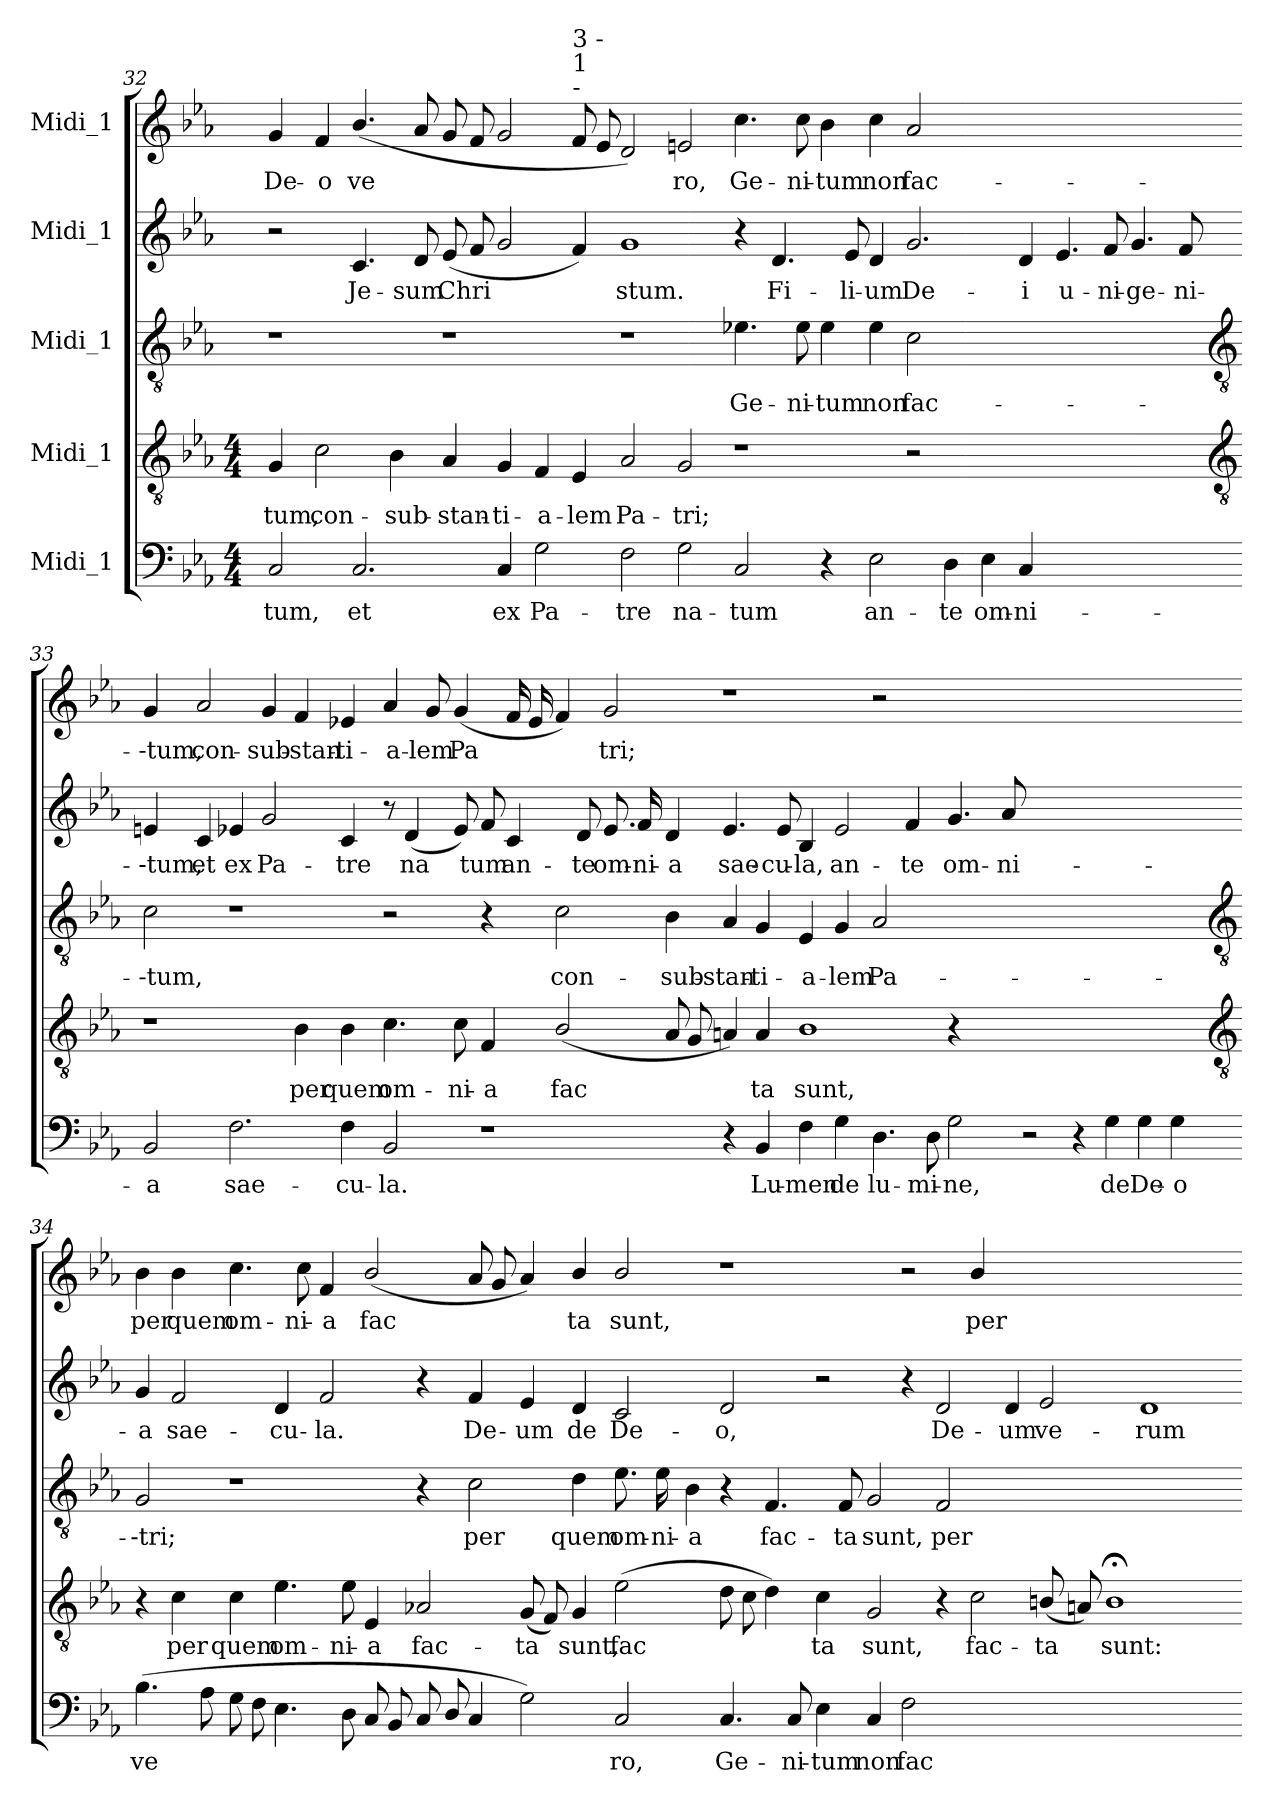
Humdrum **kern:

**kern	**text	**kern	**text	**kern	**text	**kern	**text	**kern	**text
*part5	*part5	*part4	*part4	*part3	*part3	*part2	*part2	*part1	*part1
*staff5	*staff5	*staff4	*staff4	*staff3	*staff3	*staff2	*staff2	*staff1	*staff1
*I"Midi_1	*	*I"Midi_1	*	*I"Midi_1	*	*I"Midi_1	*	*I"Midi_1	*
!!LO:LB:g=z
*clefF4	*	*clefGv2	*	*clefGv2	*	*clefG2	*	*clefG2	*
*k[b-e-a-]	*	*k[b-e-a-]	*	*k[b-e-a-]	*	*k[b-e-a-]	*	*k[b-e-a-]	*
*E-:	*	*E-:	*	*E-:	*	*E-:	*	*E-:	*
*M4/4	*	*M4/4	*	*	*	*	*	*	*
=32	=32	=32	=32	=32	=32	=32	=32	=32	=32
!	!LO:LY:b	!	!LO:LY:b	!	!	!	!	!	!LO:LY:b
2C	tum,	4G	-tum,	1r	.	2r	.	4g	De-
!	!	!	!LO:LY:b	!	!	!	!	!	!LO:LY:b
.	.	2c	con-	.	.	.	.	4f	-o
!	!LO:LY:b	!	!	!	!	!	!LO:LY:b	!	!LO:LY:b
2.C	et	.	.	.	.	4.c	Je-	(<4.b-/	ve
!	!	!	!LO:LY:b	!	!	!	!	!	!
.	.	4B-	-sub-	.	.	.	.	.	.
!	!	!	!	!	!	!	!LO:LY:b	!	!
.	.	.	.	.	.	8d	-sum	8a-	.
!	!	!	!LO:LY:b	!	!	!	!LO:LY:b	!	!
.	.	4A-	-stan-	1r	.	(<8e-	Chri	8g	.
.	.	.	.	.	.	8f	.	8f	.
!	!LO:LY:b	!	!LO:LY:b	!	!	!	!	!	!
4C	ex	4G	-ti-	.	.	2g	.	2g	.
!	!LO:LY:b	!	!LO:LY:b	!	!	!	!	!	!
2G	Pa-	4F	-a-	.	.	.	.	.	.
!	!	!	!	!	!	!	!	!LO:TX:a:t=-	!
!	!	!	!	!	!	!	!	!LO:TX:a:t=1	!
!	!	!	!	!	!	!	!	!LO:TX:a:t=3 -	!
!	!	!	!LO:LY:b	!	!	!	!	!	!
.	.	4E-	-lem	.	.	4f)	.	8f	.
.	.	.	.	.	.	.	.	8e-	.
!	!LO:LY:b	!	!LO:LY:b	!	!	!	!LO:LY:b	!	!
2F	-tre	2A-	Pa-	1r	.	1g	stum.	2d)	.
!	!LO:LY:b	!	!LO:LY:b	!	!	!	!	!	!LO:LY:b
2G	na-	2G	-tri;	.	.	.	.	2en	ro,
!	!LO:LY:b	!	!	!	!LO:LY:b	!	!	!	!LO:LY:b
2C	-tum	1r	.	4.e-X	Ge-	4r	.	4.cc	Ge-
!	!	!	!	!	!	!	!LO:LY:b	!	!
.	.	.	.	.	.	4.d	Fi-	.	.
!	!	!	!	!	!LO:LY:b	!	!	!	!LO:LY:b
.	.	.	.	8e-	-ni-	.	.	8cc	-ni-
!	!	!	!	!	!LO:LY:b	!	!	!	!LO:LY:b
4r	.	.	.	4e-	-tum	.	.	4b-	-tum
!	!	!	!	!	!	!	!LO:LY:b	!	!
.	.	.	.	.	.	8e-	-li-	.	.
!	!LO:LY:b	!	!	!	!LO:LY:b	!	!LO:LY:b	!	!LO:LY:b
2E-	an-	.	.	4e-	non	4d	-um	4cc	non
!	!	!	!	!	!LO:LY:b	!	!LO:LY:b	!	!LO:LY:b
.	.	2r	.	2c	fac-	2.g	De-	2a-	fac-
!	!LO:LY:b	!	!	!	!	!	!	!	!
4D	-te	.	.	.	.	.	.	.	.
!	!LO:LY:b	!	!	!	!	!	!	!	!
4E-	om-	1.ryy	.	1.ryy	.	.	.	1.ryy	.
!	!LO:LY:b	!	!	!	!	!	!LO:LY:b	!	!
4C	-ni-	.	.	.	.	4d	-i	.	.
!	!	!	!	!	!	!	!LO:LY:b	!	!
1ryy	.	.	.	.	.	4.e-	u-	.	.
!	!	!	!	!	!	!	!LO:LY:b	!	!
.	.	.	.	.	.	8f	-ni-	.	.
!	!	!	!	!	!	!	!LO:LY:b	!	!
.	.	.	.	.	.	4.g	-ge-	.	.
!	!	!	!	!	!	!	!LO:LY:b	!	!
.	.	.	.	.	.	8f	-ni-	.	.
!!LO:LB:g=z
=33-	=33-	=33-	=33-	=33-	=33-	=33-	=33-	=33-	=33-
*	*	*clefGv2	*	*clefGv2	*	*	*	*	*
!	!LO:LY:b	!	!	!	!LO:LY:b	!	!LO:LY:b	!	!LO:LY:b
2BB-	-a	1r	.	2c	--tum,	4en	--tum,	4g	--tum,
!	!	!	!	!	!	!	!LO:LY:b	!	!LO:LY:b
.	.	.	.	.	.	4c	et	2a-	con-
!	!LO:LY:b	!	!	!	!	!	!LO:LY:b	!	!
2.F	sae-	.	.	1r	.	4e-X	ex	.	.
!	!	!	!	!	!	!	!LO:LY:b	!	!LO:LY:b
.	.	.	.	.	.	2g	Pa-	4g	-sub-
!	!	!	!LO:LY:b	!	!	!	!	!	!LO:LY:b
.	.	4B-	per	.	.	.	.	4f	-stan-
!	!LO:LY:b	!	!LO:LY:b	!	!	!	!LO:LY:b	!	!LO:LY:b
4F	-cu-	4B-	quem	.	.	4c	-tre	4e-	-ti-
!	!LO:LY:b	!	!LO:LY:b	!	!	!	!	!	!LO:LY:b
2BB-	-la.	4.c	om-	2r	.	8r	.	4a-	-a-
!	!	!	!	!	!	!	!LO:LY:b	!	!
.	.	.	.	.	.	(<4d	na	.	.
!	!	!	!	!	!	!	!	!	!LO:LY:b
.	.	.	.	.	.	.	.	8g	-lem
!	!	!	!LO:LY:b	!	!	!	!	!	!LO:LY:b
.	.	8c	-ni-	.	.	8e-)	.	(<4g	Pa
!	!	!	!LO:LY:b	!	!	!	!LO:LY:b	!	!
1r	.	4F	-a	4r	.	8f	tum	.	.
!	!	!	!	!	!	!	!LO:LY:b	!	!
.	.	.	.	.	.	4c	an-	16f	.
.	.	.	.	.	.	.	.	16e-	.
!	!	!	!LO:LY:b	!	!LO:LY:b	!	!	!	!
.	.	(<2B-/	fac	2c	con-	.	.	4f)	.
!	!	!	!	!	!	!	!LO:LY:b	!	!
.	.	.	.	.	.	8d	-te	.	.
!	!	!	!	!	!	!	!LO:LY:b	!	!LO:LY:b
.	.	.	.	.	.	8.e-	om-	2g	tri;
!	!	!	!	!	!	!	!LO:LY:b	!	!
.	.	.	.	.	.	16f	-ni-	.	.
!	!	!	!	!	!LO:LY:b	!	!LO:LY:b	!	!
.	.	8A-	.	4B-	-sub-	4d	-a	.	.
.	.	8G	.	.	.	.	.	.	.
!	!	!	!	!	!LO:LY:b	!	!LO:LY:b	!	!
4r	.	4An)	.	4A-	-stan-	4.e-	sae-	1r	.
!	!LO:LY:b	!	!LO:LY:b	!	!LO:LY:b	!	!	!	!
4BB-	Lu-	4A	ta	4G	-ti-	.	.	.	.
!	!	!	!	!	!	!	!LO:LY:b	!	!
.	.	.	.	.	.	8e-	-cu-	.	.
!	!LO:LY:b	!	!LO:LY:b	!	!LO:LY:b	!	!LO:LY:b	!	!
4F	-men	1B-	sunt,	4E-	-a-	4B-	-la,	.	.
!	!LO:LY:b	!	!	!	!LO:LY:b	!	!LO:LY:b	!	!
4G	de	.	.	4G	-lem	2e-	an-	.	.
!	!LO:LY:b	!	!	!	!LO:LY:b	!	!	!	!
4.D	lu-	.	.	2A-	Pa-	.	.	2r	.
!	!	!	!	!	!	!	!LO:LY:b	!	!
.	.	.	.	.	.	4f	-te	.	.
!	!LO:LY:b	!	!	!	!	!	!	!	!
8D	-mi-	.	.	.	.	.	.	.	.
!	!LO:LY:b	!	!	!	!	!	!LO:LY:b	!	!
2G	-ne,	4r	.	0ryy	.	4.g	om-	0ryy	.
.	.	1..ryy	.	.	.	.	.	.	.
!	!	!	!	!	!	!	!LO:LY:b	!	!
.	.	.	.	.	.	8a-	-ni-	.	.
2r	.	.	.	.	.	1.ryy	.	.	.
4r	.	.	.	.	.	.	.	.	.
!	!LO:LY:b	!	!	!	!	!	!	!	!
4G	de	.	.	.	.	.	.	.	.
!	!LO:LY:b	!	!	!	!	!	!	!	!
4G	De-	.	.	.	.	.	.	.	.
!	!LO:LY:b	!	!	!	!	!	!	!	!
4G	-o	.	.	.	.	.	.	.	.
!!LO:LB:g=z
=34-	=34-	=34-	=34-	=34-	=34-	=34-	=34-	=34-	=34-
*	*	*clefGv2	*	*clefGv2	*	*	*	*	*
!	!LO:LY:b	!	!	!	!LO:LY:b	!	!LO:LY:b	!	!LO:LY:b
(>4.B-	ve	4r	.	2G	--tri;	4g	-a	4b-	per
!	!	!	!LO:LY:b	!	!	!	!LO:LY:b	!	!LO:LY:b
.	.	4c	per	.	.	2f	sae-	4b-	quem
8A-	.	.	.	.	.	.	.	.	.
!	!	!	!LO:LY:b	!	!	!	!	!	!LO:LY:b
8G	.	4c	quem	1r	.	.	.	4.cc	om-
8F	.	.	.	.	.	.	.	.	.
!	!	!	!LO:LY:b	!	!	!	!LO:LY:b	!	!
4.E-	.	4.e-	om-	.	.	4d	-cu-	.	.
!	!	!	!	!	!	!	!	!	!LO:LY:b
.	.	.	.	.	.	.	.	8cc	-ni-
!	!	!	!	!	!	!	!LO:LY:b	!	!LO:LY:b
.	.	.	.	.	.	2f	-la.	4f	-a
!	!	!	!LO:LY:b	!	!	!	!	!	!
8D	.	8e-	-ni-	.	.	.	.	.	.
!	!	!	!LO:LY:b	!	!	!	!	!	!LO:LY:b
8C	.	4E-	-a	.	.	.	.	(<2b-/	fac
8BB-	.	.	.	.	.	.	.	.	.
!	!	!	!LO:LY:b	!	!	!	!	!	!
8C	.	2A-	fac-	4r	.	4r	.	.	.
8D/	.	.	.	.	.	.	.	.	.
!	!	!	!	!	!LO:LY:b	!	!LO:LY:b	!	!
4C	.	.	.	2c	per	4f	De-	8a-	.
.	.	.	.	.	.	.	.	8g	.
!	!	!	!LO:LY:b	!	!	!	!LO:LY:b	!	!
2G)	.	(<8G	-ta	.	.	4e-	-um	4a-)	.
.	.	8F)	.	.	.	.	.	.	.
!	!	!	!LO:LY:b	!	!LO:LY:b	!	!LO:LY:b	!	!LO:LY:b
.	.	4G	sunt,	4d	quem	4d	de	4b-/	ta
!	!LO:LY:b	!	!LO:LY:b	!	!LO:LY:b	!	!LO:LY:b	!	!LO:LY:b
2C	ro,	(>2e-	fac	8.e-	om-	2c	De-	2b-/	sunt,
!	!	!	!	!	!LO:LY:b	!	!	!	!
.	.	.	.	16e-	-ni-	.	.	.	.
!	!	!	!	!	!LO:LY:b	!	!	!	!
.	.	.	.	4B-	-a	.	.	.	.
!	!LO:LY:b	!	!	!	!	!	!LO:LY:b	!	!
4.C	Ge-	8d	.	4r	.	2d	-o,	1r	.
.	.	8c	.	.	.	.	.	.	.
!	!	!	!	!	!LO:LY:b	!	!	!	!
.	.	4d)	.	4.F	fac-	.	.	.	.
!	!LO:LY:b	!	!	!	!	!	!	!	!
8C	-ni-	.	.	.	.	.	.	.	.
!	!LO:LY:b	!	!LO:LY:b	!	!	!	!	!	!
4E-	-tum	4c	ta	.	.	2r	.	.	.
!	!	!	!	!	!LO:LY:b	!	!	!	!
.	.	.	.	8F	-ta	.	.	.	.
!	!LO:LY:b	!	!LO:LY:b	!	!LO:LY:b	!	!	!	!
4C	non	2G	sunt,	2G	sunt,	.	.	.	.
!	!LO:LY:b	!	!	!	!	!	!	!	!
2F	fac-	.	.	.	.	4r	.	2r	.
!	!	!	!	!	!LO:LY:b	!	!LO:LY:b	!	!
.	.	4r	.	2F	per	2d	De-	.	.
!	!	!	!LO:LY:b	!	!	!	!	!	!LO:LY:b
0ryy	.	2c	fac-	.	.	.	.	4b-/	per
!	!	!	!	!	!	!	!LO:LY:b	!	!
.	.	.	.	1..ryy	.	4d	-um	1..ryy	.
!	!	!	!LO:LY:b	!	!	!	!LO:LY:b	!	!
.	.	(<8Bn/	-ta	.	.	2e-	ve-	.	.
.	.	8An)	.	.	.	.	.	.	.
!	!	!	!LO:LY:b	!	!	!	!	!	!
.	.	1B;<	sunt:	.	.	.	.	.	.
!	!	!	!	!	!	!	!LO:LY:b	!	!
.	.	.	.	.	.	1d	-rum	.	.
.	.	4ryy	.	.	.	.	.	.	.
=-	=-	=-	=-	=-	=-	=-	=-	=-	=-
*-	*-	*-	*-	*-	*-	*-	*-	*-	*-
